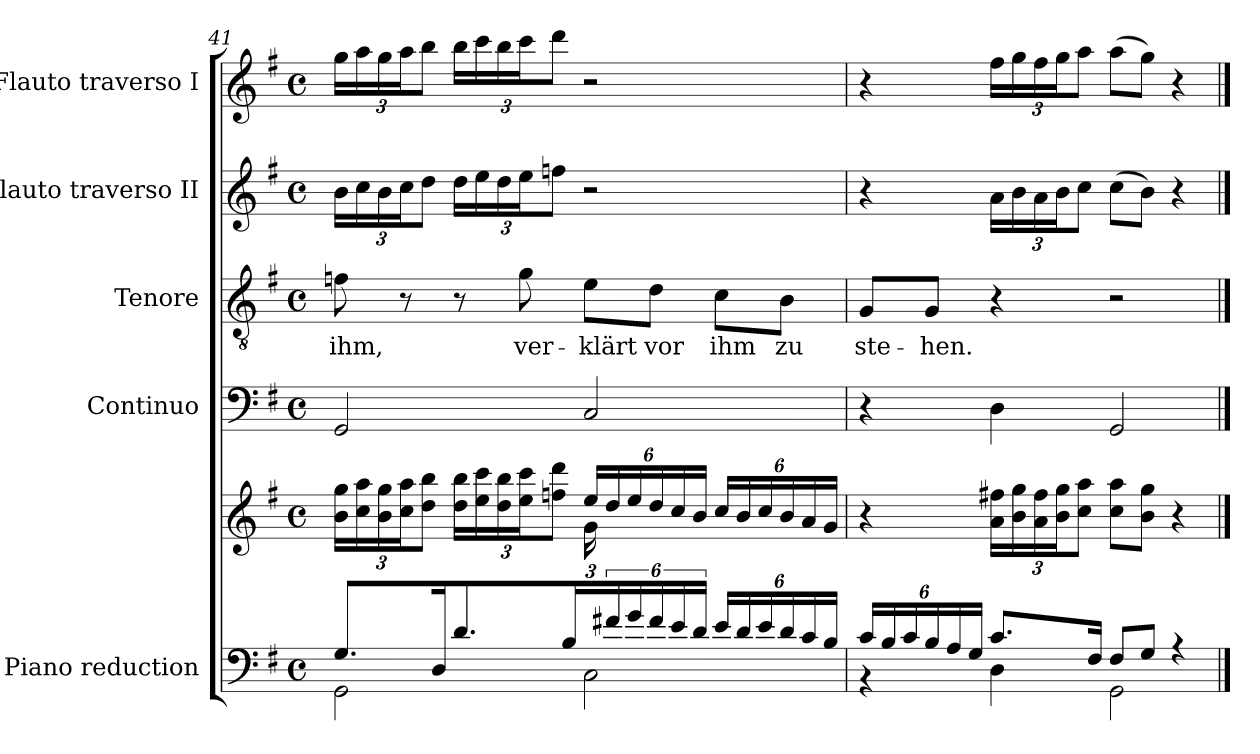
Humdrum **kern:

**kern	**kern	**kern	**kern	**text	**kern	**kern
*part5	*part5	*part4	*part3	*part3	*part2	*part1
*staff6	*staff5	*staff4	*staff3	*staff3	*staff2	*staff1
*I"Piano reduction	*	*I"Continuo	*I"Tenore	*	*I"Flauto traverso II	*I"Flauto traverso I
*I'Pno	*	*	*	*	*I'Fl	*I'Fl
*clefF4	*clefG2	*clefF4	*clefGv2	*	*clefG2	*clefG2
*k[f#]	*k[f#]	*k[f#]	*k[f#]	*	*k[f#]	*k[f#]
*M4/4	*M4/4	*M4/4	*M4/4	*	*M4/4	*M4/4
*met(c)	*met(c)	*met(c)	*met(c)	*	*met(c)	*met(c)
=41	=41	=41	=41	=41	=41	=41
*^	*	*	*	*	*	*
*	*	*Xbrackettup	*	*	*	*	*
*	*	*^	*	*	*	*	*
!	!	!	!	!	!	!LO:LY:b	!	!
*	*	*	*	*	*	*	*Xbrackettup	*Xbrackettup
8.G/L	2GG\	24b\ 24gg\LL	2ryy	2GG/	8fn\	ihm,	24b\LL	24gg\LL
.	.	24cc\ 24aa\	.	.	.	.	24cc\	24aa\
.	.	24b\ 24gg\	.	.	.	.	24b\	24gg\
.	.	24cc\ 24aa\J	.	.	8r	.	24cc\J	24aa\J
.	.	12dd\ 12bb\J	.	.	.	.	12dd\J	12bb\J
16D/Jk	.	.	.	.	.	.	.	.
8.d/L	.	24dd\ 24bb\LL	.	.	8r	.	24dd\LL	24bb\LL
.	.	24ee\ 24ccc\	.	.	.	.	24ee\	24ccc\
.	.	24dd\ 24bb\	.	.	.	.	24dd\	24bb\
!	!	!	!	!	!	!LO:LY:b	!	!
.	.	24ee\ 24ccc\J	.	.	8g\	ver-	24ee\J	24ccc\J
.	.	12ffn\ 12ddd\J	.	.	.	.	12ffn\J	12ddd\J
16B/Jk	.	.	.	.	.	.	.	.
!	!	!	!	!	!	!LO:LY:b	!	!
24ryy	2C\	24ee/LL	24g\LL	2C/	8e\L	-klärt	2r	2r
24f#X/	.	24dd/	24%11ryy	.	.	.	.	.
24g/	.	24ee/	.	.	.	.	.	.
!	!	!	!	!	!	!LO:LY:b	!	!
24f#/	.	24dd/	.	.	8d\J	vor	.	.
24e/	.	24cc/	.	.	.	.	.	.
24d/JJ	.	24b/JJ	.	.	.	.	.	.
*Xbrackettup	*	*	*	*	*	*	*	*
!	!	!	!	!	!	!LO:LY:b	!	!
24e/LL	.	24cc/LL	.	.	8c\L	ihm	.	.
24d/	.	24b/	.	.	.	.	.	.
24e/	.	24cc/	.	.	.	.	.	.
!	!	!	!	!	!	!LO:LY:b	!	!
24d/	.	24b/	.	.	8B\J	zu	.	.
24c/	.	24a/	.	.	.	.	.	.
24B/JJ	.	24g/JJ	.	.	.	.	.	.
*	*	*v	*v	*	*	*	*	*
=42	=42	=42	=42	=42	=42	=42	=42
!	!	!	!	!	!LO:LY:b	!	!
24c/LL	4r	4r	4r	8G/L	ste-	4r	4r
24B/	.	.	.	.	.	.	.
24c/	.	.	.	.	.	.	.
!	!	!	!	!	!LO:LY:b	!	!
24B/	.	.	.	8G/J	-hen.	.	.
24A/	.	.	.	.	.	.	.
24G/JJ	.	.	.	.	.	.	.
8.c/L	4D\	24a\ 24ff#X\LL	4D\	4r	.	24a\LL	24ff#\LL
.	.	24b\ 24gg\	.	.	.	24b\	24gg\
.	.	24a\ 24ff#\	.	.	.	24a\	24ff#\
.	.	24b\ 24gg\J	.	.	.	24b\J	24gg\J
.	.	12cc\ 12aa\J	.	.	.	12cc\J	12aa\J
16F#/Jk	.	.	.	.	.	.	.
8F#/L	2GG\	8cc\ 8aa\L	2GG/	2r	.	(8cc\L	(8aa\L
8G/J	.	8b\ 8gg\J	.	.	.	8b\J)	8gg\J)
4r	.	4r	.	.	.	4r	4r
*v	*v	*	*	*	*	*	*
==	==	==	==	==	==	==
*-	*-	*-	*-	*-	*-	*-
